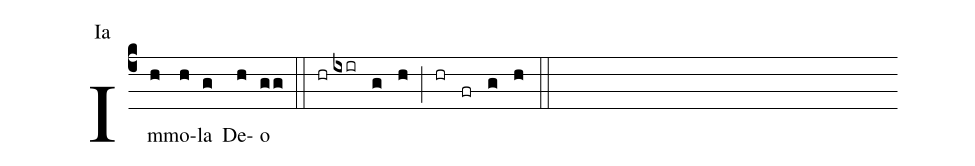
annotation: Ia;
%%
(c4)Im(h)mo(h)la(g) De(h)o(gg) (::) (hr)(ixir)(g)(h)(;)(hr)(fr)(g)(h)(::)
